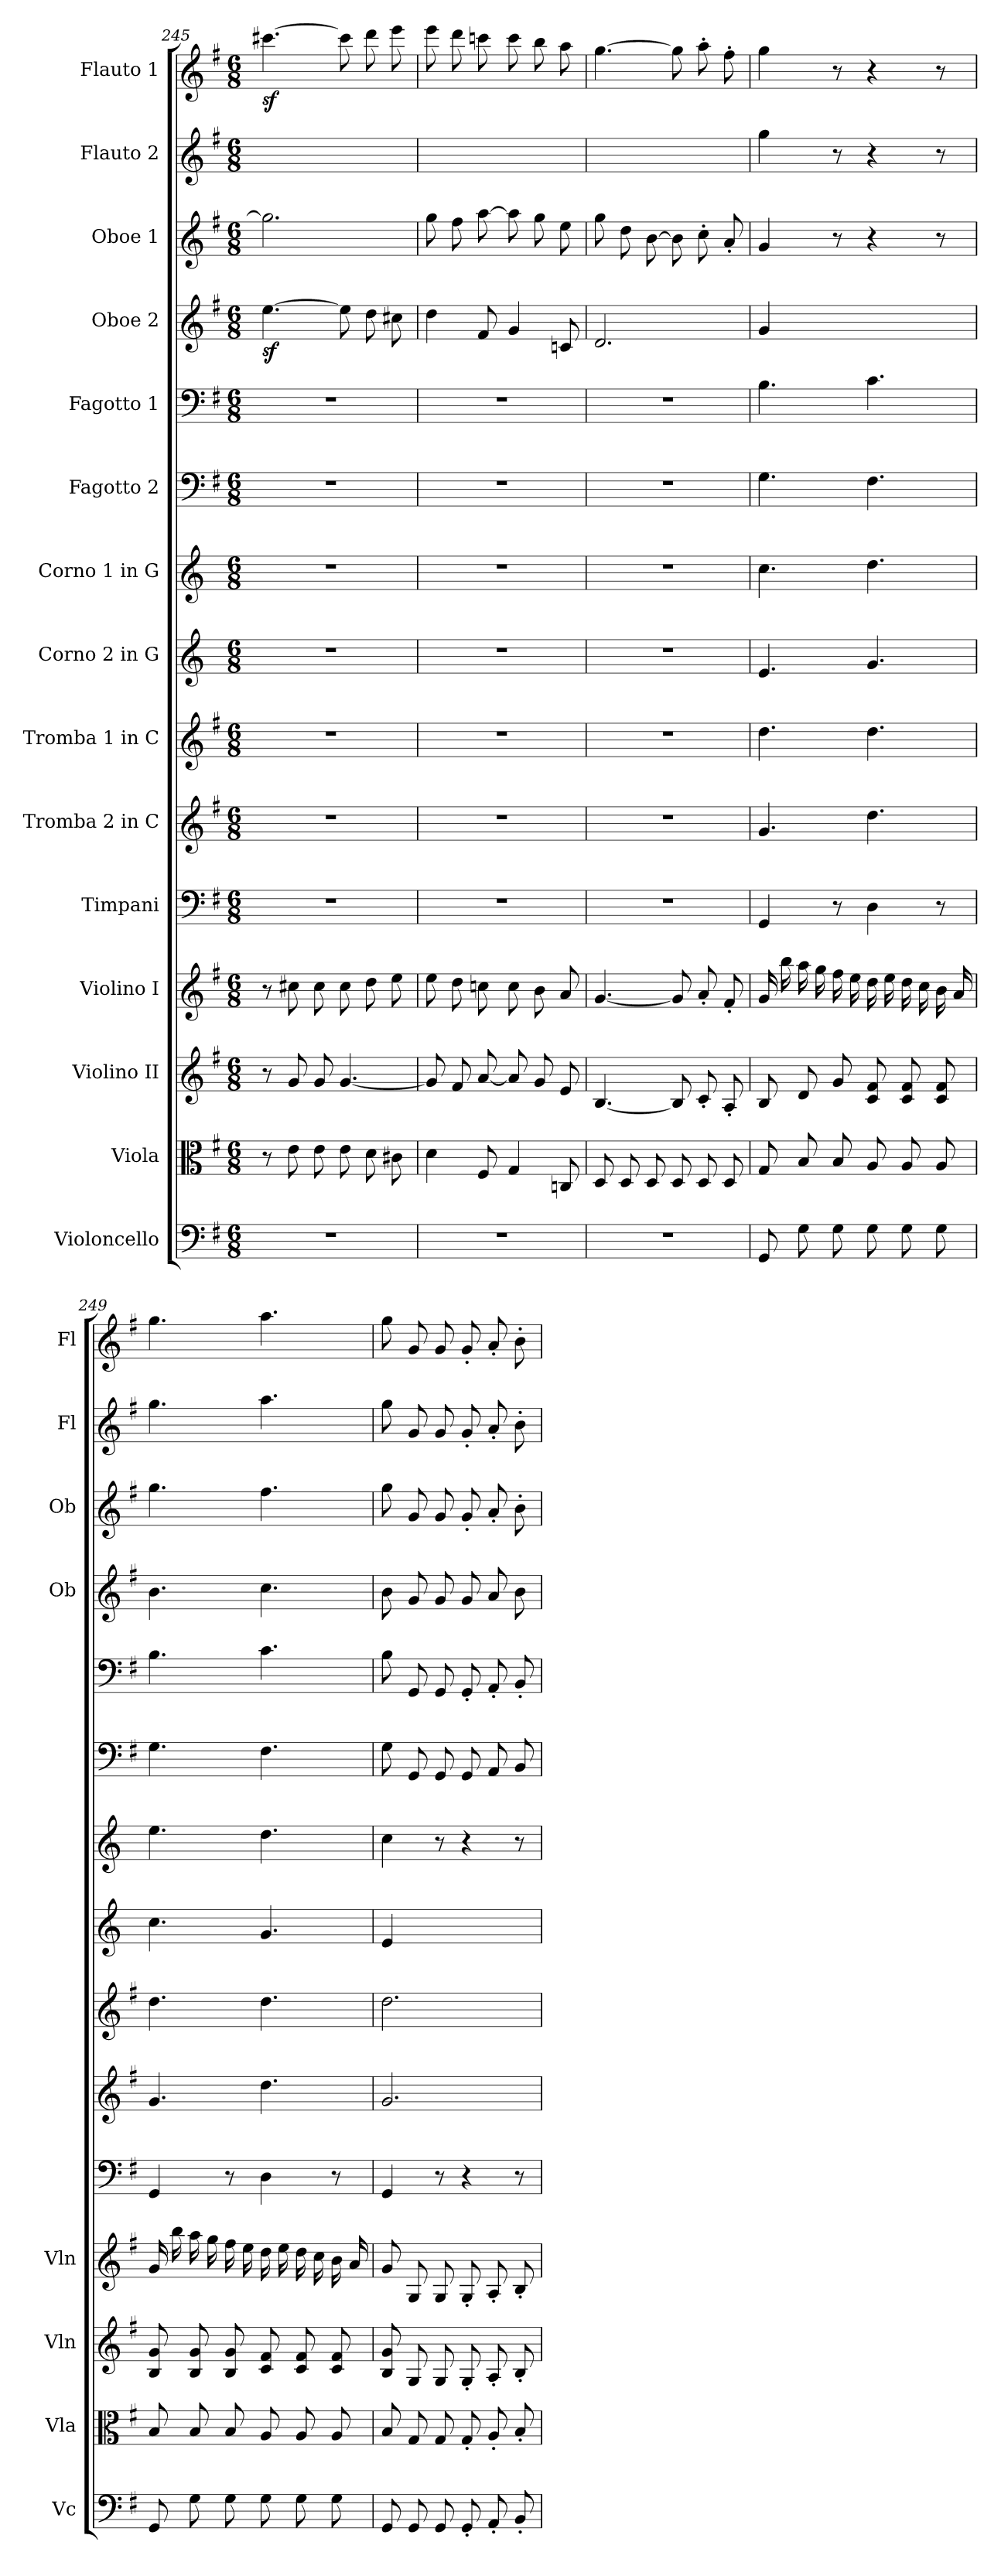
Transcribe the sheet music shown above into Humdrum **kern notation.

**kern	**kern	**kern	**kern	**kern	**kern	**kern	**kern	**kern	**kern	**kern	**kern	**dynam	**kern	**kern	**kern	**dynam
*part15	*part14	*part13	*part12	*part11	*part10	*part9	*part8	*part7	*part6	*part5	*part4	*part4	*part3	*part2	*part1	*part1
*staff15	*staff14	*staff13	*staff12	*staff11	*staff10	*staff9	*staff8	*staff7	*staff6	*staff5	*staff4	*staff4	*staff3	*staff2	*staff1	*staff1
*I"Violoncello	*I"Viola	*I"Violino II	*I"Violino I	*I"Timpani	*I"Tromba 2 in C	*I"Tromba 1 in C	*I"Corno 2 in G	*I"Corno 1 in G	*I"Fagotto 2	*I"Fagotto 1	*I"Oboe 2	*	*I"Oboe 1	*I"Flauto 2	*I"Flauto 1	*
*I'Vc	*I'Vla	*I'Vln	*I'Vln	*	*	*	*	*	*	*	*I'Ob	*	*I'Ob	*I'Fl	*I'Fl	*
*clefF4	*clefC3	*clefG2	*clefG2	*clefF4	*clefG2	*clefG2	*clefG2	*clefG2	*clefF4	*clefF4	*clefG2	*	*clefG2	*clefG2	*clefG2	*
*	*	*	*	*	*ITrd1c2	*ITrd1c2	*ITrd-4c-7	*ITrd-4c-7	*	*	*	*	*	*	*	*
*k[f#]	*k[f#]	*k[f#]	*k[f#]	*k[f#]	*k[b-]	*k[b-]	*k[f#]	*k[f#]	*k[f#]	*k[f#]	*k[f#]	*	*k[f#]	*k[f#]	*k[f#]	*
*G:	*G:	*G:	*G:	*G:	*F:	*F:	*G:	*G:	*G:	*G:	*G:	*	*G:	*G:	*G:	*
*M6/8	*M6/8	*M6/8	*M6/8	*M6/8	*M6/8	*M6/8	*M6/8	*M6/8	*M6/8	*M6/8	*M6/8	*	*M6/8	*M6/8	*M6/8	*
=245	=245	=245	=245	=245	=245	=245	=245	=245	=245	=245	=245	=245	=245	=245	=245	=245
2.r	8r	8r	8r	2.r	2.r	2.r	2.r	2.r	2.r	2.r	[4.ee	sf	2.gg]	2.ryy	[4.ccc#X	sf
.	8e	8g	8cc#X	.	.	.	.	.	.	.	.	.	.	.	.	.
.	8e	8g	8cc#	.	.	.	.	.	.	.	.	.	.	.	.	.
.	8e	[4.g	8cc#	.	.	.	.	.	.	.	8ee]	.	.	.	8ccc#]	.
.	8d	.	8dd	.	.	.	.	.	.	.	8dd	.	.	.	8ddd	.
.	8c#X	.	8ee	.	.	.	.	.	.	.	8cc#X	.	.	.	8eee	.
=246	=246	=246	=246	=246	=246	=246	=246	=246	=246	=246	=246	=246	=246	=246	=246	=246
2.r	4d	8g]	8ee	2.r	2.r	2.r	2.r	2.r	2.r	2.r	4dd	.	8gg	2.ryy	8eee	.
.	.	8f#	8dd	.	.	.	.	.	.	.	.	.	8ff#	.	8ddd	.
.	8F#	[8a	8ccn	.	.	.	.	.	.	.	8f#	.	[8aa	.	8cccn	.
.	4G	8a]	8cc	.	.	.	.	.	.	.	4g	.	8aa]	.	8ccc	.
.	.	8g	8b	.	.	.	.	.	.	.	.	.	8gg	.	8bb	.
.	8Cn	8e	8a	.	.	.	.	.	.	.	8cn	.	8ee	.	8aa	.
=247	=247	=247	=247	=247	=247	=247	=247	=247	=247	=247	=247	=247	=247	=247	=247	=247
2.r	8D	[4.B	[4.g	2.r	2.r	2.r	2.r	2.r	2.r	2.r	2.d	.	8gg	2.ryy	[4.gg	.
.	8D	.	.	.	.	.	.	.	.	.	.	.	8dd	.	.	.
.	8D	.	.	.	.	.	.	.	.	.	.	.	[8b	.	.	.
.	8D	8B]	8g]	.	.	.	.	.	.	.	.	.	8b]	.	8gg]	.
.	8D	8c'	8a'	.	.	.	.	.	.	.	.	.	8cc'	.	8aa'	.
.	8D	8A'	8f#'	.	.	.	.	.	.	.	.	.	8a'	.	8ff#'	.
=248	=248	=248	=248	=248	=248	=248	=248	=248	=248	=248	=248	=248	=248	=248	=248	=248
8GG	8G	8B	16g	4GG	4.f	4.cc	4.b	4.gg	4.G	4.B	4g	.	4g	4gg	4gg	.
.	.	.	16bb	.	.	.	.	.	.	.	.	.	.	.	.	.
8G	8B	8d	16aa	.	.	.	.	.	.	.	.	.	.	.	.	.
.	.	.	16gg	.	.	.	.	.	.	.	.	.	.	.	.	.
8G	8B	8g	16ff#	8r	.	.	.	.	.	.	8ryy	.	8r	8r	8r	.
.	.	.	16ee	.	.	.	.	.	.	.	.	.	.	.	.	.
8G	8A	8c 8f#	16dd	4D	4.cc	4.cc	4.dd	4.aa	4.F#	4.c	4ryy	.	4r	4r	4r	.
.	.	.	16ee	.	.	.	.	.	.	.	.	.	.	.	.	.
8G	8A	8c 8f#	16dd	.	.	.	.	.	.	.	.	.	.	.	.	.
.	.	.	16cc	.	.	.	.	.	.	.	.	.	.	.	.	.
8G	8A	8c 8f#	16b	8r	.	.	.	.	.	.	8ryy	.	8r	8r	8r	.
.	.	.	16a	.	.	.	.	.	.	.	.	.	.	.	.	.
=249	=249	=249	=249	=249	=249	=249	=249	=249	=249	=249	=249	=249	=249	=249	=249	=249
8GG	8B	8B 8g	16g	4GG	4.f	4.cc	4.gg	4.bb	4.G	4.B	4.b	.	4.gg	4.gg	4.gg	.
.	.	.	16bb	.	.	.	.	.	.	.	.	.	.	.	.	.
8G	8B	8B 8g	16aa	.	.	.	.	.	.	.	.	.	.	.	.	.
.	.	.	16gg	.	.	.	.	.	.	.	.	.	.	.	.	.
8G	8B	8B 8g	16ff#	8r	.	.	.	.	.	.	.	.	.	.	.	.
.	.	.	16ee	.	.	.	.	.	.	.	.	.	.	.	.	.
8G	8A	8c 8f#	16dd	4D	4.cc	4.cc	4.dd	4.aa	4.F#	4.c	4.cc	.	4.ff#	4.aa	4.aa	.
.	.	.	16ee	.	.	.	.	.	.	.	.	.	.	.	.	.
8G	8A	8c 8f#	16dd	.	.	.	.	.	.	.	.	.	.	.	.	.
.	.	.	16cc	.	.	.	.	.	.	.	.	.	.	.	.	.
8G	8A	8c 8f#	16b	8r	.	.	.	.	.	.	.	.	.	.	.	.
.	.	.	16a	.	.	.	.	.	.	.	.	.	.	.	.	.
=250	=250	=250	=250	=250	=250	=250	=250	=250	=250	=250	=250	=250	=250	=250	=250	=250
8GG	8B	8B 8g	8g	4GG	2.f	2.cc	4b	4gg	8G	8B	8b	.	8gg	8gg	8gg	.
8GG	8G	8G	8G	.	.	.	.	.	8GG	8GG	8g	.	8g	8g	8g	.
8GG	8G	8G	8G	8r	.	.	8ryy	8r	8GG	8GG	8g	.	8g	8g	8g	.
8GG'	8G'	8G'	8G'	4r	.	.	4ryy	4r	8GG	8GG'	8g	.	8g'	8g'	8g'	.
8AA'	8A'	8A'	8A'	.	.	.	.	.	8AA	8AA'	8a	.	8a'	8a'	8a'	.
8BB'	8B'	8B'	8B'	8r	.	.	8ryy	8r	8BB	8BB'	8b	.	8b'	8b'	8b'	.
=	=	=	=	=	=	=	=	=	=	=	=	=	=	=	=	=
*-	*-	*-	*-	*-	*-	*-	*-	*-	*-	*-	*-	*-	*-	*-	*-	*-
